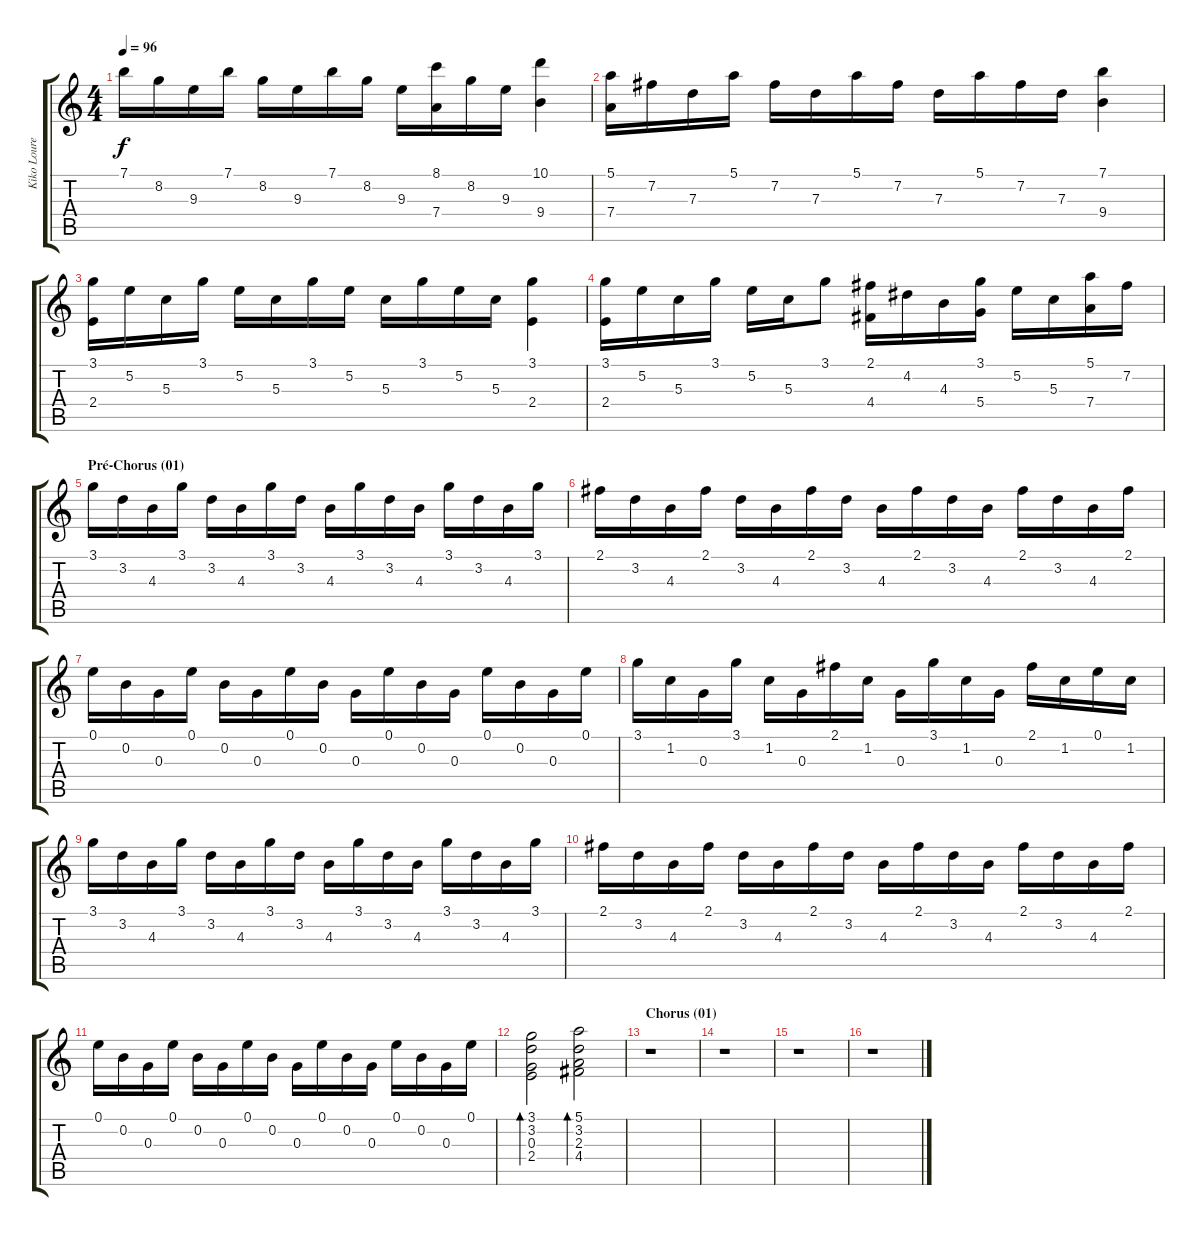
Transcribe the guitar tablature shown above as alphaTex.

\track ("Kiko Loureiro (acoustic)" "Kiko Loure") {instrument acousticguitarsteel}
\staff {score tabs}
\tuning (E4 B3 G3 D3 A2 E2) {hide}
\ts (4 4)
\tempo 96
\clef g2
\ks c
7.1.16{dy f} 8.2.16 9.3.16 7.1.16 8.2.16 9.3.16 7.1.16 8.2.16 9.3.16 (8.1 7.4).16 8.2.16 9.3.16 (10.1 9.4).4 |
(5.1 7.4).16 7.2.16 7.3.16 5.1.16 7.2.16 7.3.16 5.1.16 7.2.16 7.3.16 5.1.16 7.2.16 7.3.16 (7.1 9.4).4 |
(3.1 2.4).16 5.2.16 5.3.16 3.1.16 5.2.16 5.3.16 3.1.16 5.2.16 5.3.16 3.1.16 5.2.16 5.3.16 (3.1 2.4).4 |
(3.1 2.4).16 5.2.16 5.3.16 3.1.16 5.2.16 5.3.16 3.1.8 (2.1 4.4).16 4.2.16 4.3.16 (3.1 5.4).16 5.2.16 5.3.16 (5.1 7.4).16 7.2.16 |
\section ("" "Pré-Chorus (01)")
3.1.16 3.2.16 4.3.16 3.1.16 3.2.16 4.3.16 3.1.16 3.2.16 4.3.16 3.1.16 3.2.16 4.3.16 3.1.16 3.2.16 4.3.16 3.1.16 |
2.1.16 3.2.16 4.3.16 2.1.16 3.2.16 4.3.16 2.1.16 3.2.16 4.3.16 2.1.16 3.2.16 4.3.16 2.1.16 3.2.16 4.3.16 2.1.16 |
0.1.16 0.2.16 0.3.16 0.1.16 0.2.16 0.3.16 0.1.16 0.2.16 0.3.16 0.1.16 0.2.16 0.3.16 0.1.16 0.2.16 0.3.16 0.1.16 |
3.1.16 1.2.16 0.3.16 3.1.16 1.2.16 0.3.16 2.1.16 1.2.16 0.3.16 3.1.16 1.2.16 0.3.16 2.1.16 1.2.16 0.1.16 1.2.16 |
3.1.16 3.2.16 4.3.16 3.1.16 3.2.16 4.3.16 3.1.16 3.2.16 4.3.16 3.1.16 3.2.16 4.3.16 3.1.16 3.2.16 4.3.16 3.1.16 |
2.1.16 3.2.16 4.3.16 2.1.16 3.2.16 4.3.16 2.1.16 3.2.16 4.3.16 2.1.16 3.2.16 4.3.16 2.1.16 3.2.16 4.3.16 2.1.16 |
0.1.16 0.2.16 0.3.16 0.1.16 0.2.16 0.3.16 0.1.16 0.2.16 0.3.16 0.1.16 0.2.16 0.3.16 0.1.16 0.2.16 0.3.16 0.1.16 |
(3.1 3.2 0.3 2.4).2{bd 120} (5.1 3.2 2.3 4.4).2{bd 120} |
\section ("" "Chorus (01)")
r.1 |
r.1 |
r.1 |
r.1
